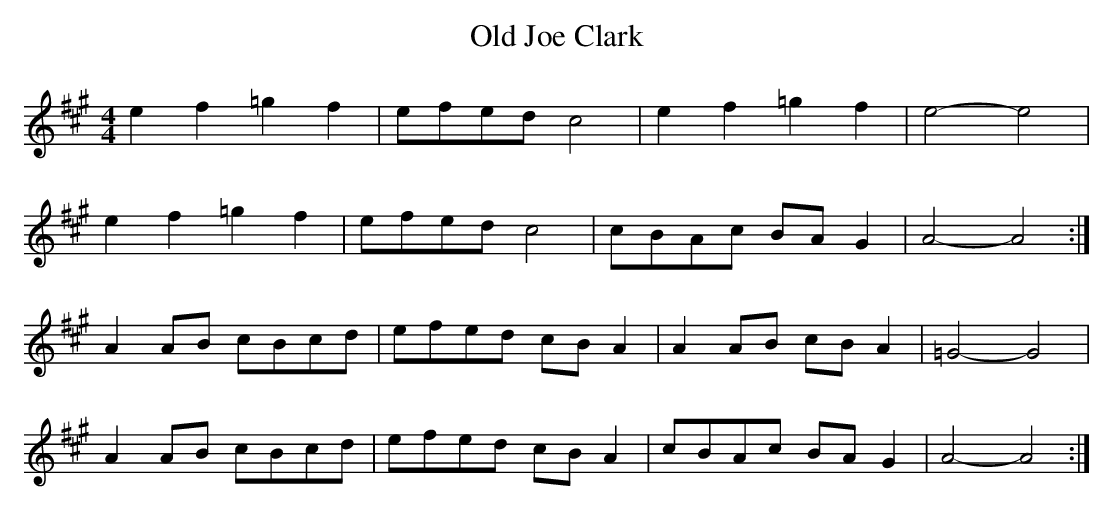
X:1
T:Old Joe Clark
M:4/4
L:1/8
K:A
e2 f2 =g2 f2|efed c4|e2 f2 =g2 f2|e4-e4|
e2 f2 =g2 f2|efed c4|cBAc BA G2|A4-A4:|
A2 AB cBcd|efed cB A2|A2 AB cB A2|=G4-G4|
A2 AB cBcd|efed cB A2|cBAc BA G2|A4-A4:|
